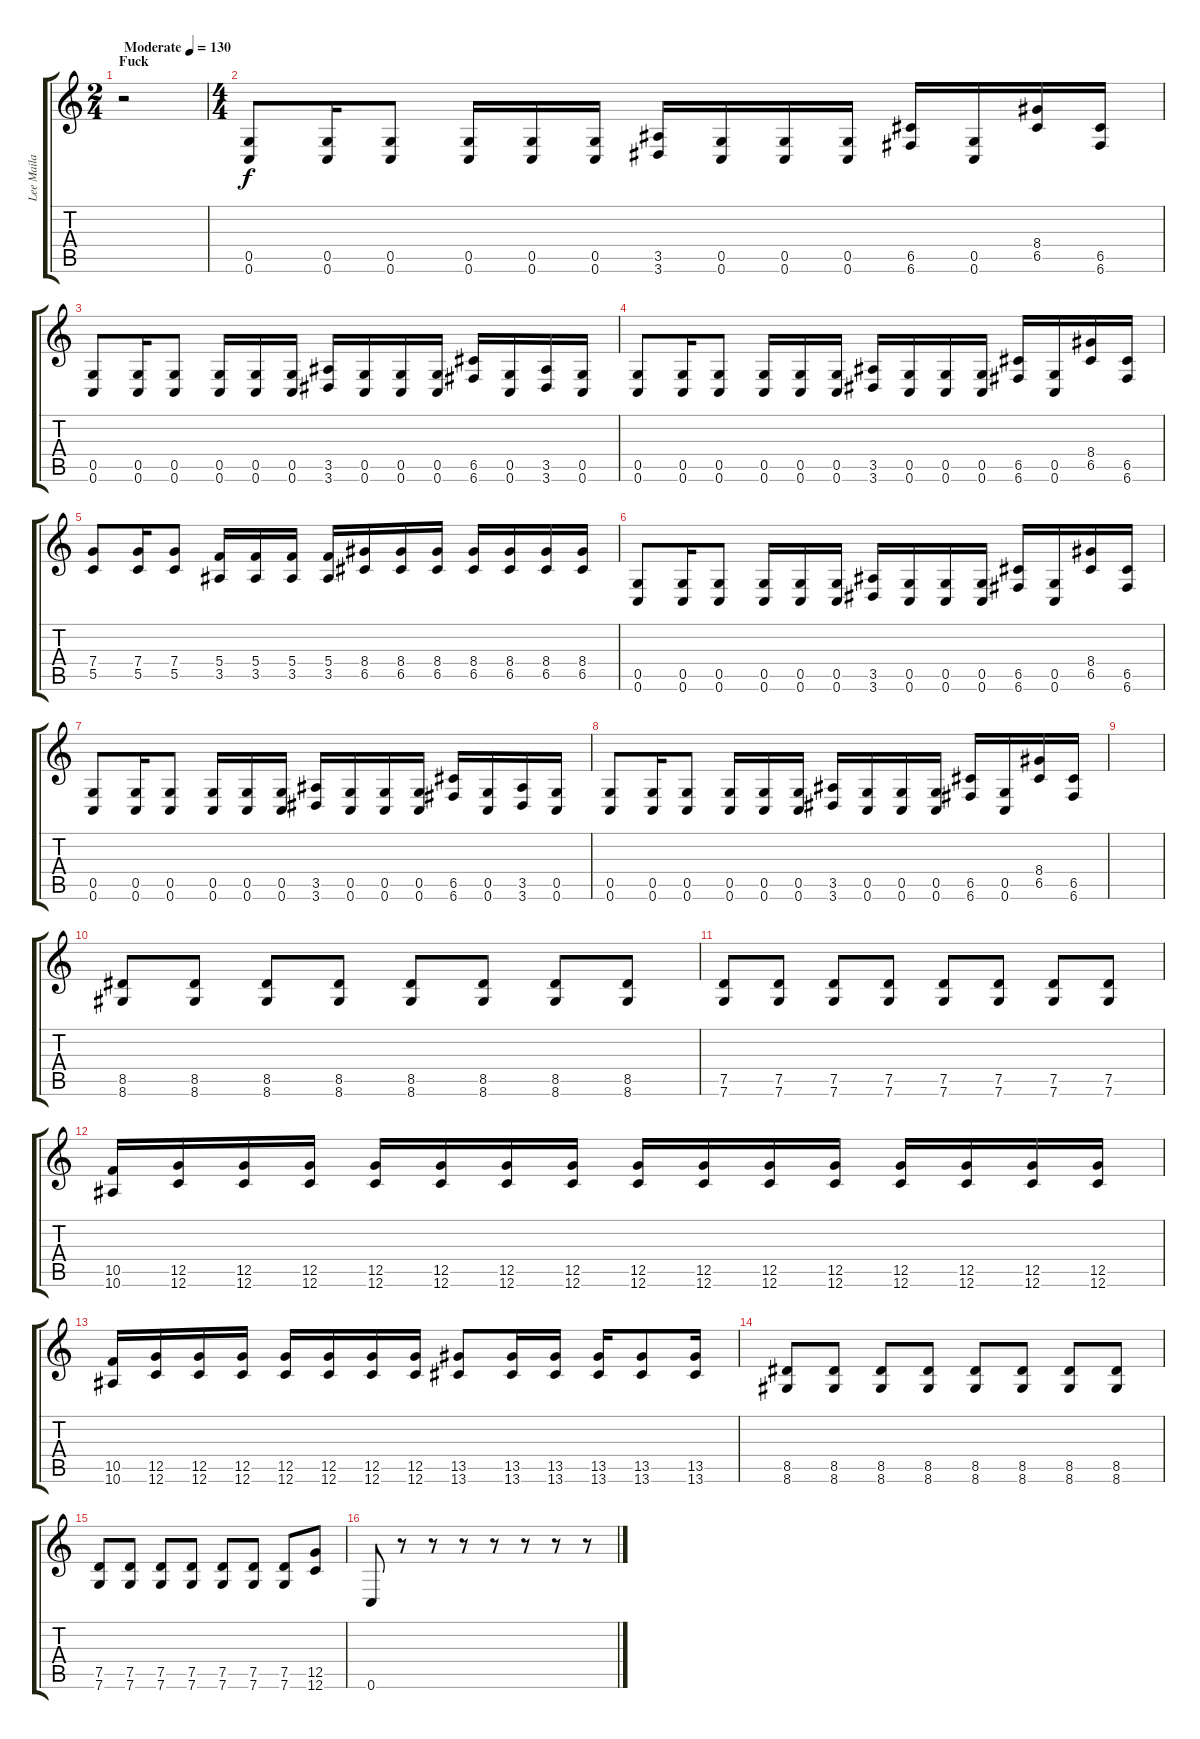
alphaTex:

\track ("Lee Maila" "Lee Maila") {instrument distortionguitar}
\staff {score tabs}
\tuning (D4 A3 F3 C3 G2 C2) {hide}
\ts (2 4)
\section ("" "Fuck")
\tempo (130 "Moderate")
\clef g2
\ks c
r.2{dy f instrument distortionguitar} |
\ts (4 4)
(0.5 0.6).8 (0.5 0.6).16 (0.5 0.6).8 (0.5 0.6).16 (0.5 0.6).16 (0.5 0.6).16 (3.5 3.6).16 (0.5 0.6).16 (0.5 0.6).16 (0.5 0.6).16 (6.5 6.6).16 (0.5 0.6).16 (8.4 6.5).16 (6.5 6.6).16 |
(0.5 0.6).8 (0.5 0.6).16 (0.5 0.6).8 (0.5 0.6).16 (0.5 0.6).16 (0.5 0.6).16 (3.5 3.6).16 (0.5 0.6).16 (0.5 0.6).16 (0.5 0.6).16 (6.5 6.6).16 (0.5 0.6).16 (3.5 3.6).16 (0.5 0.6).16 |
(0.5 0.6).8 (0.5 0.6).16 (0.5 0.6).8 (0.5 0.6).16 (0.5 0.6).16 (0.5 0.6).16 (3.5 3.6).16 (0.5 0.6).16 (0.5 0.6).16 (0.5 0.6).16 (6.5 6.6).16 (0.5 0.6).16 (8.4 6.5).16 (6.5 6.6).16 |
(7.4 5.5).8 (7.4 5.5).16 (7.4 5.5).8 (5.4 3.5).16 (5.4 3.5).16 (5.4 3.5).16 (5.4 3.5).16 (8.4 6.5).16 (8.4 6.5).16 (8.4 6.5).16 (8.4 6.5).16 (8.4 6.5).16 (8.4 6.5).16 (8.4 6.5).16 |
(0.5 0.6).8 (0.5 0.6).16 (0.5 0.6).8 (0.5 0.6).16 (0.5 0.6).16 (0.5 0.6).16 (3.5 3.6).16 (0.5 0.6).16 (0.5 0.6).16 (0.5 0.6).16 (6.5 6.6).16 (0.5 0.6).16 (8.4 6.5).16 (6.5 6.6).16 |
(0.5 0.6).8 (0.5 0.6).16 (0.5 0.6).8 (0.5 0.6).16 (0.5 0.6).16 (0.5 0.6).16 (3.5 3.6).16 (0.5 0.6).16 (0.5 0.6).16 (0.5 0.6).16 (6.5 6.6).16 (0.5 0.6).16 (3.5 3.6).16 (0.5 0.6).16 |
(0.5 0.6).8 (0.5 0.6).16 (0.5 0.6).8 (0.5 0.6).16 (0.5 0.6).16 (0.5 0.6).16 (3.5 3.6).16 (0.5 0.6).16 (0.5 0.6).16 (0.5 0.6).16 (6.5 6.6).16 (0.5 0.6).16 (8.4 6.5).16 (6.5 6.6).16 |
|
(8.5 8.6).8 (8.5 8.6).8 (8.5 8.6).8 (8.5 8.6).8 (8.5 8.6).8 (8.5 8.6).8 (8.5 8.6).8 (8.5 8.6).8 |
(7.5 7.6).8 (7.5 7.6).8 (7.5 7.6).8 (7.5 7.6).8 (7.5 7.6).8 (7.5 7.6).8 (7.5 7.6).8 (7.5 7.6).8 |
(10.5 10.6).16 (12.5 12.6).16 (12.5 12.6).16 (12.5 12.6).16 (12.5 12.6).16 (12.5 12.6).16 (12.5 12.6).16 (12.5 12.6).16 (12.5 12.6).16 (12.5 12.6).16 (12.5 12.6).16 (12.5 12.6).16 (12.5 12.6).16 (12.5 12.6).16 (12.5 12.6).16 (12.5 12.6).16 |
(10.5 10.6).16 (12.5 12.6).16 (12.5 12.6).16 (12.5 12.6).16 (12.5 12.6).16 (12.5 12.6).16 (12.5 12.6).16 (12.5 12.6).16 (13.5 13.6).8 (13.5 13.6).16 (13.5 13.6).16 (13.5 13.6).16 (13.5 13.6).8 (13.5 13.6).16 |
(8.5 8.6).8 (8.5 8.6).8 (8.5 8.6).8 (8.5 8.6).8 (8.5 8.6).8 (8.5 8.6).8 (8.5 8.6).8 (8.5 8.6).8 |
(7.5 7.6).8 (7.5 7.6).8 (7.5 7.6).8 (7.5 7.6).8 (7.5 7.6).8 (7.5 7.6).8 (7.5 7.6).8 (12.5 12.6).8 |
0.6.8 r.8 r.8 r.8 r.8 r.8 r.8 r.8
